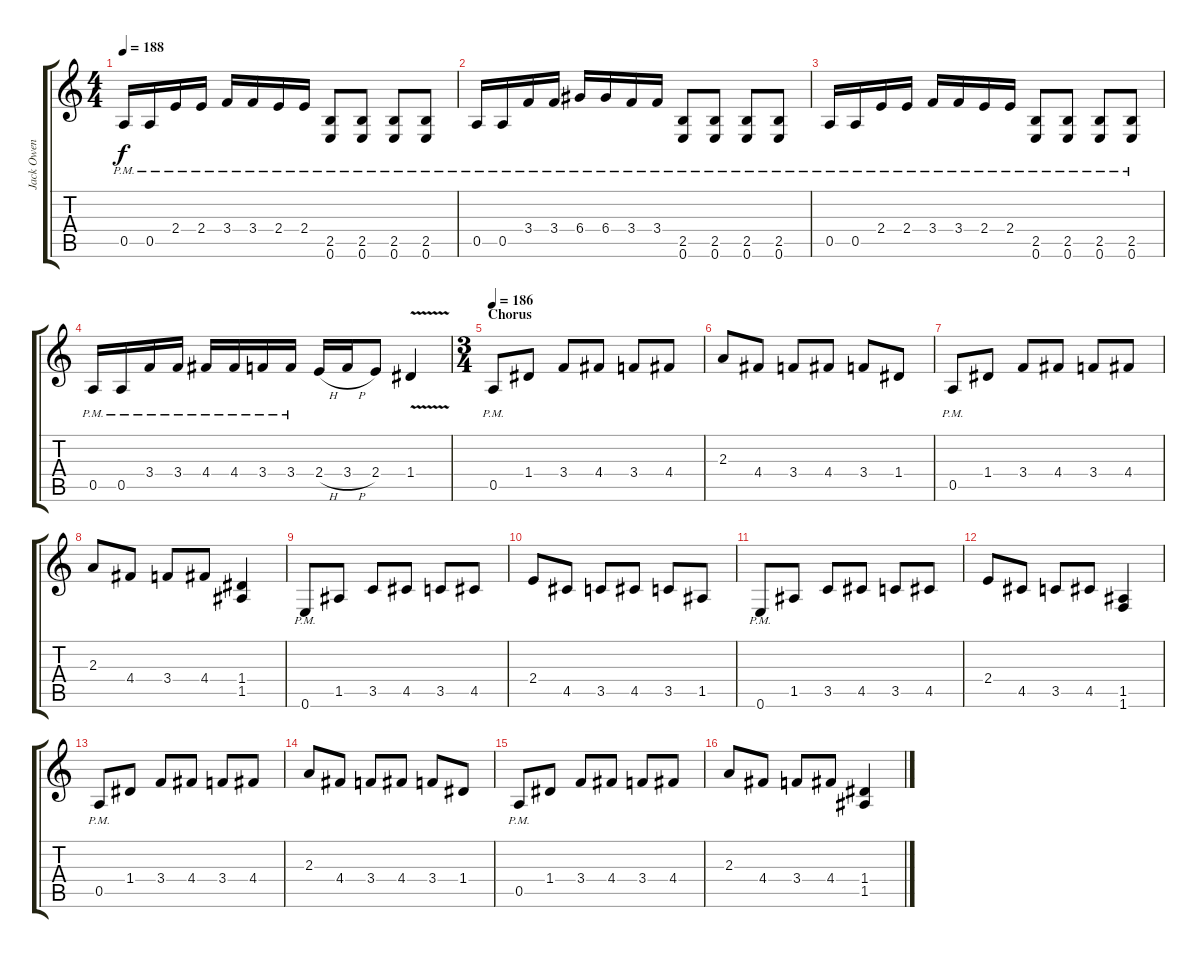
\track ("Jack Owen" "Jack Owen") {instrument distortionguitar}
\staff {score tabs}
\tuning (E4 B3 G3 D3 A2 E2) {hide}
\ts (4 4)
\tempo 188
\clef g2
\ks c
0.5{pm}.16{dy f} 0.5{pm}.16 2.4{pm}.16 2.4{pm}.16 3.4{pm}.16 3.4{pm}.16 2.4{pm}.16 2.4{pm}.16 (2.5{pm} 0.6{pm}).8 (2.5{pm} 0.6{pm}).8 (2.5{pm} 0.6{pm}).8 (2.5{pm} 0.6{pm}).8 |
0.5{pm}.16 0.5{pm}.16 3.4{pm}.16 3.4{pm}.16 6.4{pm}.16 6.4{pm}.16 3.4{pm}.16 3.4{pm}.16 (2.5{pm} 0.6{pm}).8 (2.5{pm} 0.6{pm}).8 (2.5{pm} 0.6{pm}).8 (2.5{pm} 0.6{pm}).8 |
0.5{pm}.16 0.5{pm}.16 2.4{pm}.16 2.4{pm}.16 3.4{pm}.16 3.4{pm}.16 2.4{pm}.16 2.4{pm}.16 (2.5{pm} 0.6{pm}).8 (2.5{pm} 0.6{pm}).8 (2.5{pm} 0.6{pm}).8 (2.5{pm} 0.6{pm}).8 |
0.5{pm}.16 0.5{pm}.16 3.4{pm}.16 3.4{pm}.16 4.4{pm}.16 4.4{pm}.16 3.4{pm}.16 3.4{pm}.16 2.4{h}.16 3.4{h}.16 2.4.8 1.4{v}.4 |
\ts (3 4)
\section ("" "Chorus")
\tempo 186
0.5{pm}.8 1.4.8 3.4.8 4.4.8 3.4.8 4.4.8 |
2.3.8 4.4.8 3.4.8 4.4.8 3.4.8 1.4.8 |
0.5{pm}.8 1.4.8 3.4.8 4.4.8 3.4.8 4.4.8 |
2.3.8 4.4.8 3.4.8 4.4.8 (1.4 1.5).4 |
0.6{pm}.8 1.5.8 3.5.8 4.5.8 3.5.8 4.5.8 |
2.4.8 4.5.8 3.5.8 4.5.8 3.5.8 1.5.8 |
0.6{pm}.8 1.5.8 3.5.8 4.5.8 3.5.8 4.5.8 |
2.4.8 4.5.8 3.5.8 4.5.8 (1.5 1.6).4 |
0.5{pm}.8 1.4.8 3.4.8 4.4.8 3.4.8 4.4.8 |
2.3.8 4.4.8 3.4.8 4.4.8 3.4.8 1.4.8 |
0.5{pm}.8 1.4.8 3.4.8 4.4.8 3.4.8 4.4.8 |
2.3.8 4.4.8 3.4.8 4.4.8 (1.4 1.5).4
